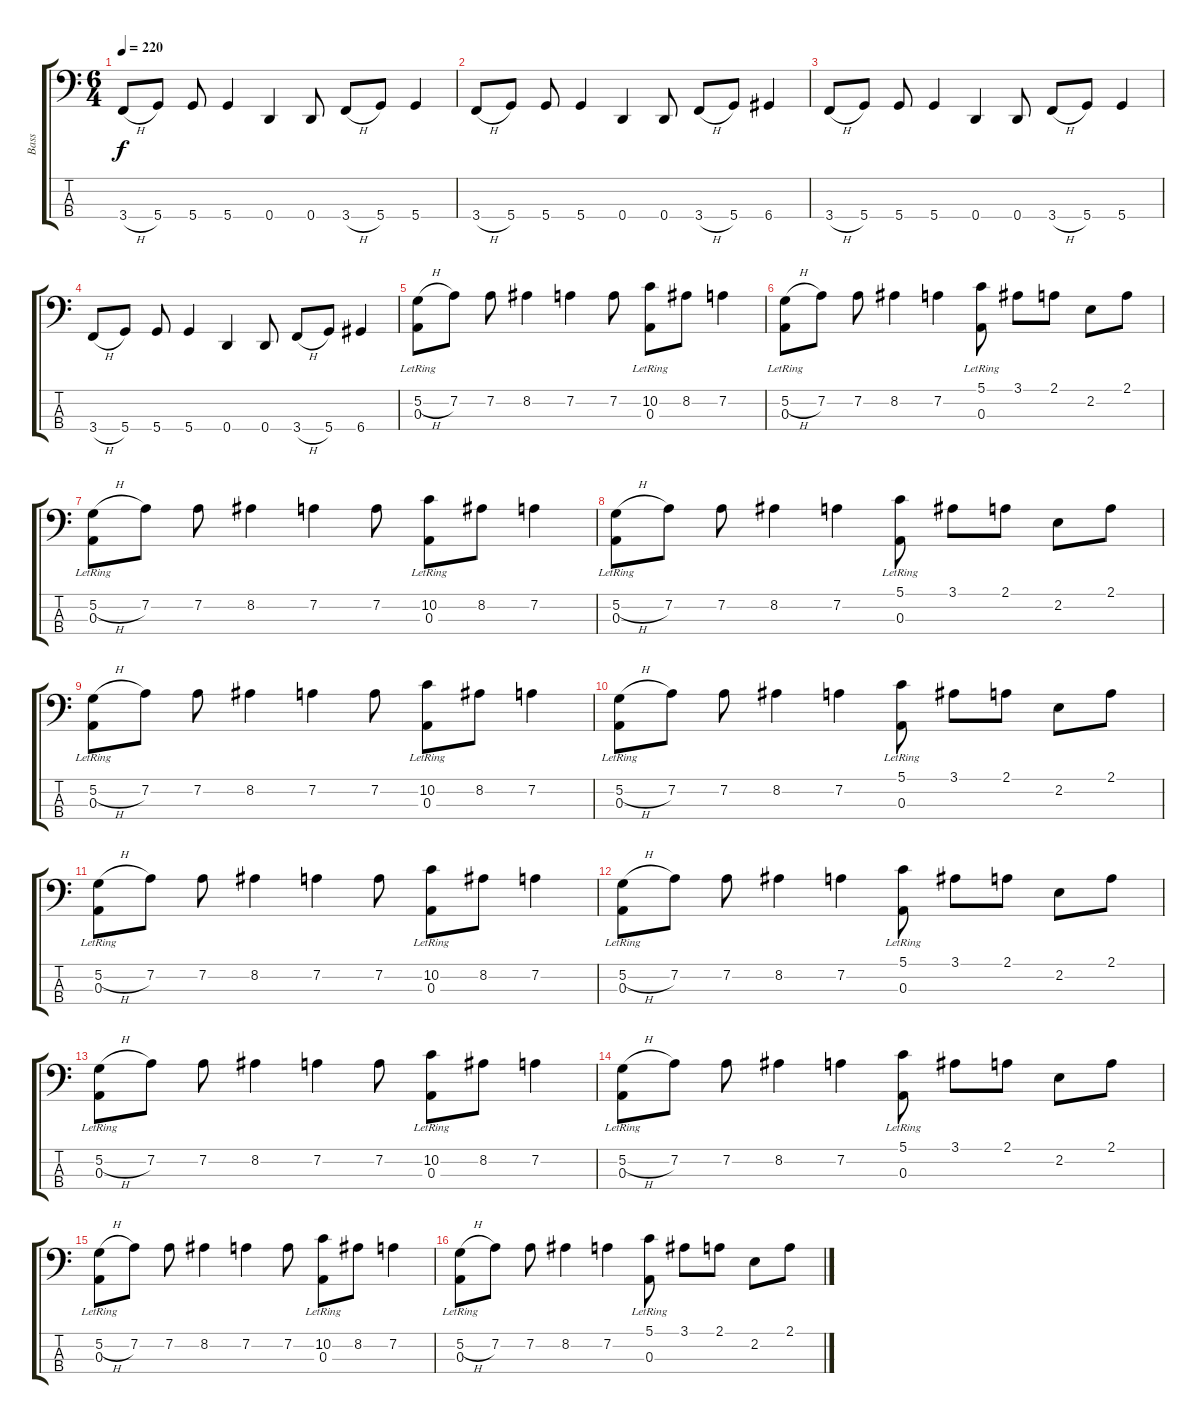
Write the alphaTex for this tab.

\track ("Bass" "Bass") {instrument electricbassfinger}
\staff {score tabs}
\tuning (G2 D2 A1 D1) {hide}
\ts (6 4)
\tempo 220
\clef f4
\ks c
3.4{h}.8{dy f} 5.4.8 5.4.8 5.4.4 0.4.4 0.4.8 3.4{h}.8 5.4.8 5.4.4 |
3.4{h}.8 5.4.8 5.4.8 5.4.4 0.4.4 0.4.8 3.4{h}.8 5.4.8 6.4.4 |
3.4{h}.8 5.4.8 5.4.8 5.4.4 0.4.4 0.4.8 3.4{h}.8 5.4.8 5.4.4 |
3.4{h}.8 5.4.8 5.4.8 5.4.4 0.4.4 0.4.8 3.4{h}.8 5.4.8 6.4.4 |
(5.2{h} 0.3{lr}).8 7.2.8 7.2.8 8.2.4 7.2.4 7.2.8 (10.2 0.3{lr}).8 8.2.8 7.2.4 |
(5.2{h} 0.3{lr}).8 7.2.8 7.2.8 8.2.4 7.2.4 (5.1 0.3{lr}).8 3.1.8 2.1.8 2.2.8 2.1.8 |
(5.2{h} 0.3{lr}).8 7.2.8 7.2.8 8.2.4 7.2.4 7.2.8 (10.2 0.3{lr}).8 8.2.8 7.2.4 |
(5.2{h} 0.3{lr}).8 7.2.8 7.2.8 8.2.4 7.2.4 (5.1 0.3{lr}).8 3.1.8 2.1.8 2.2.8 2.1.8 |
(5.2{h} 0.3{lr}).8 7.2.8 7.2.8 8.2.4 7.2.4 7.2.8 (10.2 0.3{lr}).8 8.2.8 7.2.4 |
(5.2{h} 0.3{lr}).8 7.2.8 7.2.8 8.2.4 7.2.4 (5.1 0.3{lr}).8 3.1.8 2.1.8 2.2.8 2.1.8 |
(5.2{h} 0.3{lr}).8 7.2.8 7.2.8 8.2.4 7.2.4 7.2.8 (10.2 0.3{lr}).8 8.2.8 7.2.4 |
(5.2{h} 0.3{lr}).8 7.2.8 7.2.8 8.2.4 7.2.4 (5.1 0.3{lr}).8 3.1.8 2.1.8 2.2.8 2.1.8 |
(5.2{h} 0.3{lr}).8 7.2.8 7.2.8 8.2.4 7.2.4 7.2.8 (10.2 0.3{lr}).8 8.2.8 7.2.4 |
(5.2{h} 0.3{lr}).8 7.2.8 7.2.8 8.2.4 7.2.4 (5.1 0.3{lr}).8 3.1.8 2.1.8 2.2.8 2.1.8 |
(5.2{h} 0.3{lr}).8 7.2.8 7.2.8 8.2.4 7.2.4 7.2.8 (10.2 0.3{lr}).8 8.2.8 7.2.4 |
(5.2{h} 0.3{lr}).8 7.2.8 7.2.8 8.2.4 7.2.4 (5.1 0.3{lr}).8 3.1.8 2.1.8 2.2.8 2.1.8
